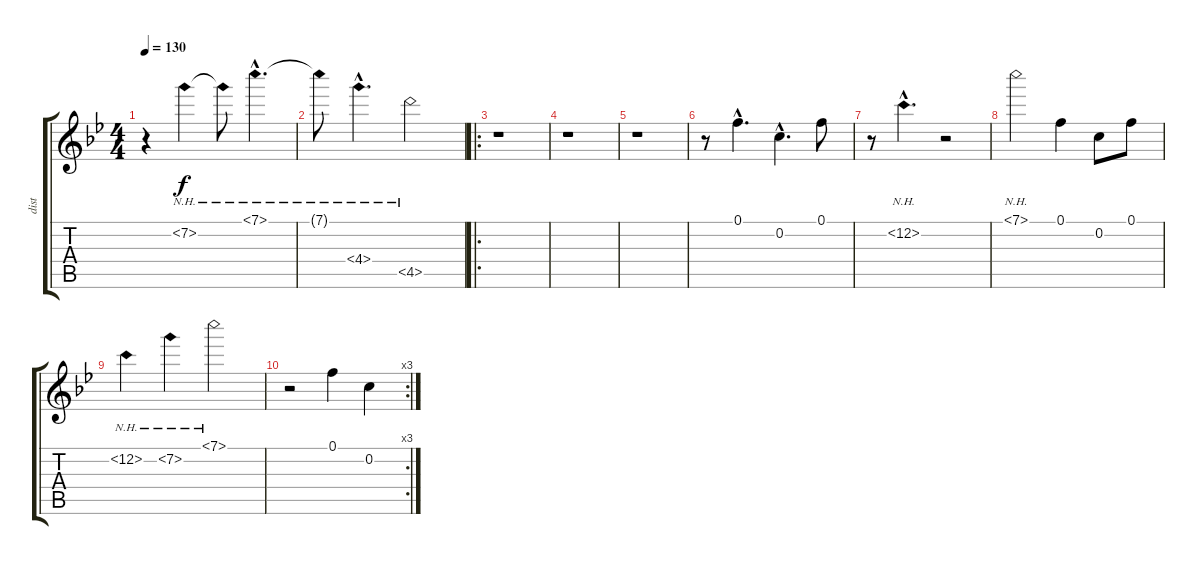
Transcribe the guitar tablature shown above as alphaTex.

\track ("dist" "dist") {instrument distortionguitar}
\staff {score tabs}
\tuning (F4 C4 Ab3 Eb3 Bb2 F2) {hide}
\ts (4 4)
\tempo 130
\clef g2
\ks bb
r.4{dy f} 7.2{nh}.4 7.2{nh t}.8 7.1{nh hac}.4{d} |
7.1{nh t}.8 4.4{nh hac}.4{d} 4.5{nh}.2 |
\ro
r.1 |
r.1 |
r.1 |
r.8 0.1{hac}.4{d} 0.2{hac}.4{d} 0.1.8 |
r.8 12.2{nh hac}.4{d} r.2 |
7.1{nh}.2 0.1.4 0.2.8 0.1.8 |
12.2{nh}.4 7.2{nh}.4 7.1{nh}.2 |
\rc 3
r.2 0.1.4 0.2.4
